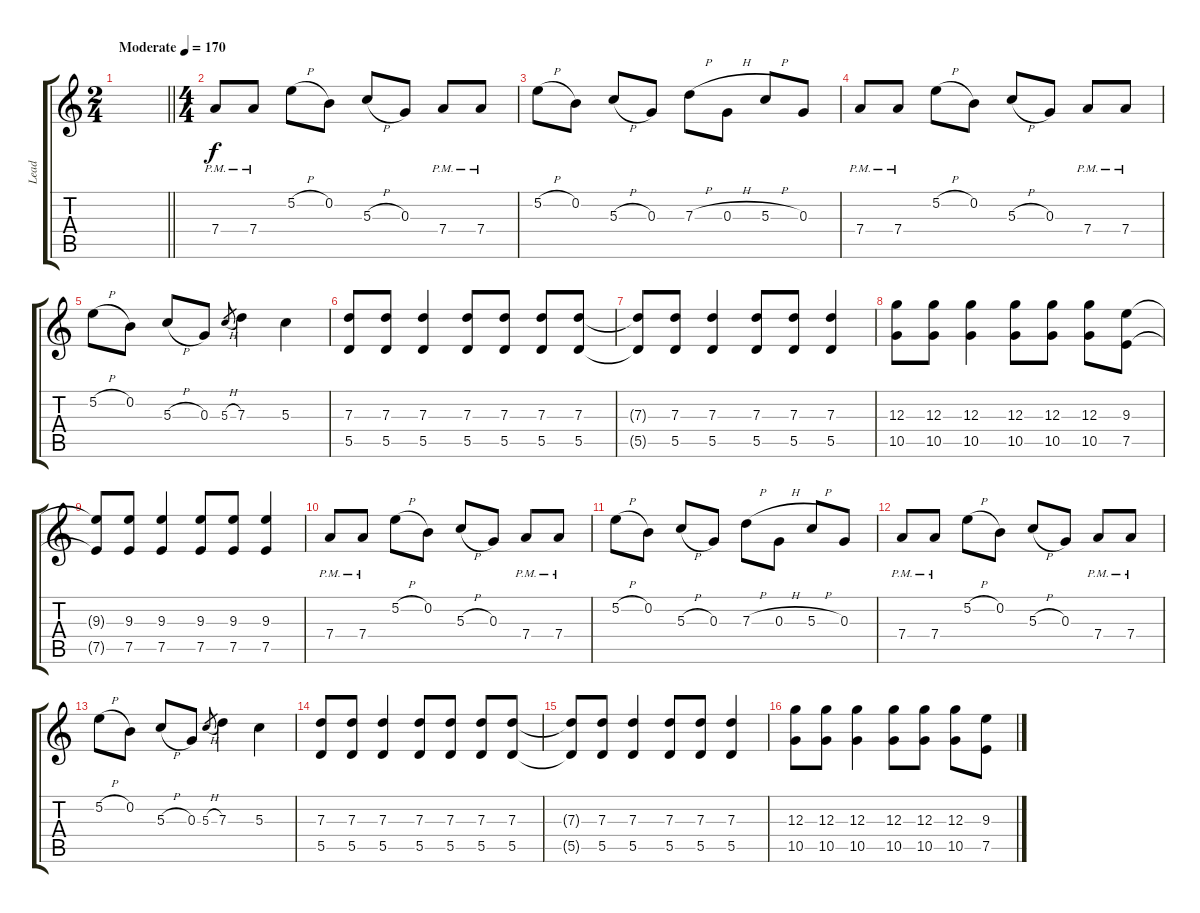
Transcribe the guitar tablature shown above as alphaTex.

\track ("Lead" "Lead") {instrument distortionguitar}
\staff {score tabs}
\tuning (E4 B3 G3 D3 A2 E2) {hide}
\ts (2 4)
\tempo (170 "Moderate")
\clef g2
\barLineRight lightlight
\ks c
|
\ts (4 4)
7.4{pm}.8 7.4{pm}.8 5.2{h}.8 0.2.8 5.3{h}.8 0.3.8 7.4{pm}.8 7.4{pm}.8 |
5.2{h}.8 0.2.8 5.3{h}.8 0.3.8 7.3{h}.8 0.3{h}.8 5.3{h}.8 0.3.8 |
7.4{pm}.8 7.4{pm}.8 5.2{h}.8 0.2.8 5.3{h}.8 0.3.8 7.4{pm}.8 7.4{pm}.8 |
5.2{h}.8 0.2.8 5.3{h}.8 0.3.8 5.3{h}.8{gr} 7.3.4 5.3.4 |
(7.3 5.5).8 (7.3 5.5).8 (7.3 5.5).4 (7.3 5.5).8 (7.3 5.5).8 (7.3 5.5).8 (7.3 5.5).8 |
(7.3{t} 5.5{t}).8 (7.3 5.5).8 (7.3 5.5).4 (7.3 5.5).8 (7.3 5.5).8 (7.3 5.5).4 |
(12.3 10.5).8 (12.3 10.5).8 (12.3 10.5).4 (12.3 10.5).8 (12.3 10.5).8 (12.3 10.5).8 (9.3 7.5).8 |
(9.3{t} 7.5{t}).8 (9.3 7.5).8 (9.3 7.5).4 (9.3 7.5).8 (9.3 7.5).8 (9.3 7.5).4 |
7.4{pm}.8 7.4{pm}.8 5.2{h}.8 0.2.8 5.3{h}.8 0.3.8 7.4{pm}.8 7.4{pm}.8 |
5.2{h}.8 0.2.8 5.3{h}.8 0.3.8 7.3{h}.8 0.3{h}.8 5.3{h}.8 0.3.8 |
7.4{pm}.8 7.4{pm}.8 5.2{h}.8 0.2.8 5.3{h}.8 0.3.8 7.4{pm}.8 7.4{pm}.8 |
5.2{h}.8 0.2.8 5.3{h}.8 0.3.8 5.3{h}.8{gr} 7.3.4 5.3.4 |
(7.3 5.5).8 (7.3 5.5).8 (7.3 5.5).4 (7.3 5.5).8 (7.3 5.5).8 (7.3 5.5).8 (7.3 5.5).8 |
(7.3{t} 5.5{t}).8 (7.3 5.5).8 (7.3 5.5).4 (7.3 5.5).8 (7.3 5.5).8 (7.3 5.5).4 |
(12.3 10.5).8 (12.3 10.5).8 (12.3 10.5).4 (12.3 10.5).8 (12.3 10.5).8 (12.3 10.5).8 (9.3 7.5).8
